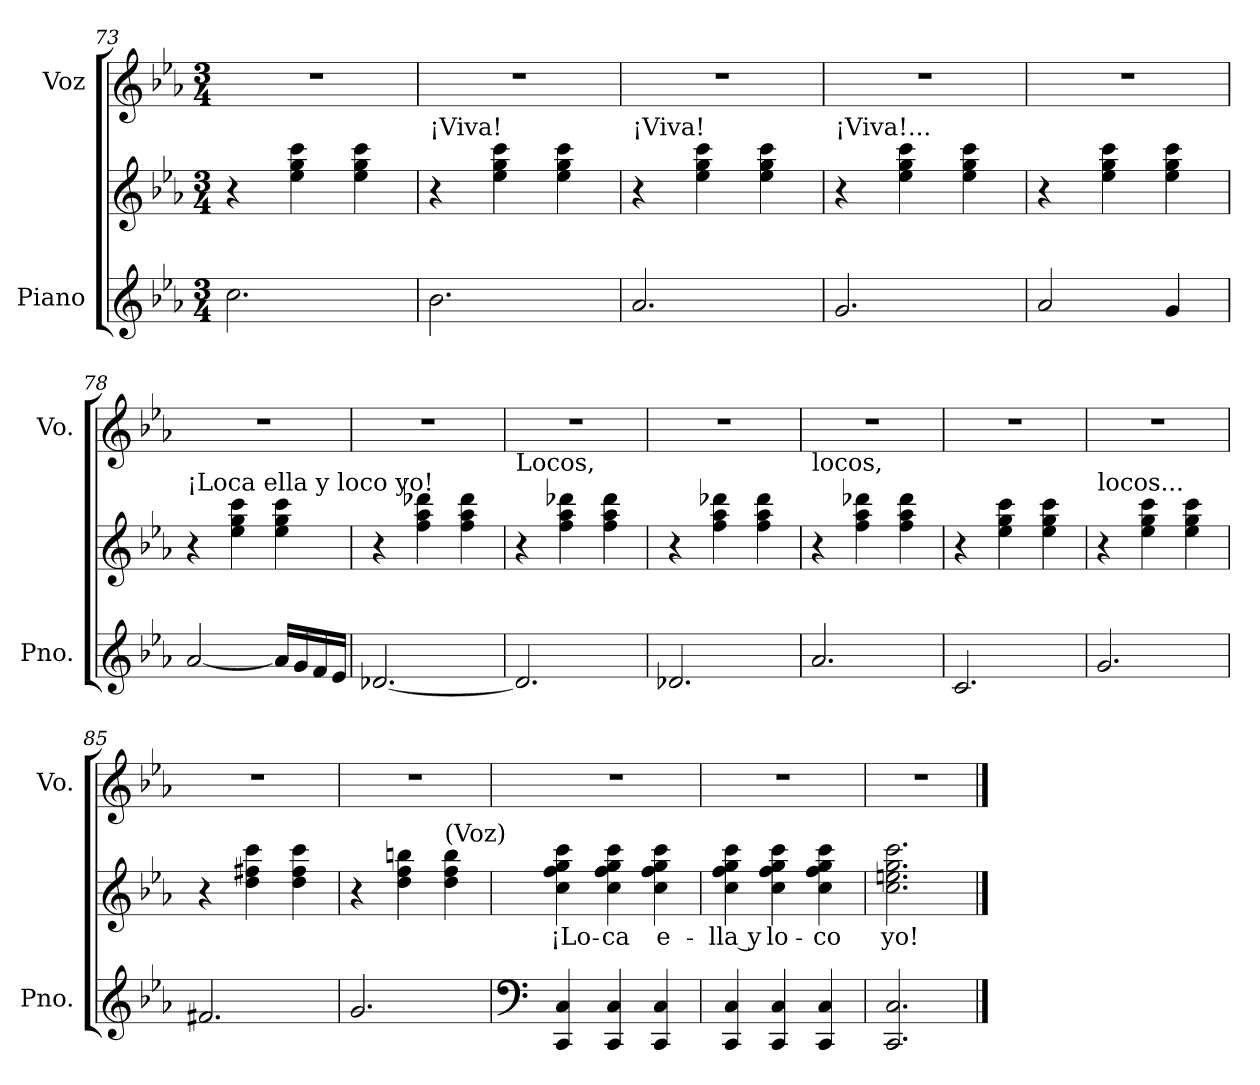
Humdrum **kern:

**kern	**kern	**text	**kern
*part2	*part2	*part2	*part1
*staff3	*staff2	*staff2	*staff1
*I"Piano	*	*	*I"Voz
*I'Pno.	*	*	*I'Vo.
*clefG2	*clefG2	*	*clefG2
*k[b-e-a-]	*k[b-e-a-]	*	*k[b-e-a-]
*M3/4	*M3/4	*	*M3/4
=73	=73	=73	=73
2.cc\	4r	.	2.r
.	4ee-\ 4gg\ 4ccc\	.	.
.	4ee-\ 4gg\ 4ccc\	.	.
=74	=74	=74	=74
!	!LO:TX:a:t=¡Viva!	!	!
2.b-\	4r	.	2.r
.	4ee-\ 4gg\ 4ccc\	.	.
.	4ee-\ 4gg\ 4ccc\	.	.
!!LO:LB:g=z
=75	=75	=75	=75
!	!LO:TX:a:t=¡Viva!	!	!
2.a-/	4r	.	2.r
.	4ee-\ 4gg\ 4ccc\	.	.
.	4ee-\ 4gg\ 4ccc\	.	.
=76	=76	=76	=76
!	!LO:TX:a:t=¡Viva!...	!	!
2.g/	4r	.	2.r
.	4ee-\ 4gg\ 4ccc\	.	.
.	4ee-\ 4gg\ 4ccc\	.	.
=77	=77	=77	=77
2a-/	4r	.	2.r
.	4ee-\ 4gg\ 4ccc\	.	.
4g/	4ee-\ 4gg\ 4ccc\	.	.
=78	=78	=78	=78
!	!LO:TX:a:t=¡Loca ella y loco yo!	!	!
[2a-/	4r	.	2.r
.	4ee-\ 4gg\ 4ccc\	.	.
16a-/LL]	4ee-\ 4gg\ 4ccc\	.	.
16g/	.	.	.
16f/	.	.	.
16e-/JJ	.	.	.
=79	=79	=79	=79
[2.d-X/	4r	.	2.r
.	4ff\ 4aa-\ 4ddd-X\	.	.
.	4ff\ 4aa-\ 4ddd-\	.	.
=80	=80	=80	=80
!	!LO:TX:a:t=Locos,	!	!
2.d-/]	4r	.	2.r
.	4ff\ 4aa-\ 4ddd-X\	.	.
.	4ff\ 4aa-\ 4ddd-\	.	.
=81	=81	=81	=81
2.d-X/	4r	.	2.r
.	4ff\ 4aa-\ 4ddd-X\	.	.
.	4ff\ 4aa-\ 4ddd-\	.	.
=82	=82	=82	=82
!	!LO:TX:a:t=locos,	!	!
2.a-/	4r	.	2.r
.	4ff\ 4aa-\ 4ddd-X\	.	.
.	4ff\ 4aa-\ 4ddd-\	.	.
=83	=83	=83	=83
2.c/	4r	.	2.r
.	4ee-\ 4gg\ 4ccc\	.	.
.	4ee-\ 4gg\ 4ccc\	.	.
=84	=84	=84	=84
!	!LO:TX:a:t=locos...	!	!
2.g/	4r	.	2.r
.	4ee-\ 4gg\ 4ccc\	.	.
.	4ee-\ 4gg\ 4ccc\	.	.
=85	=85	=85	=85
2.f#X/	4r	.	2.r
.	4dd\ 4ff#X\ 4ccc\	.	.
.	4dd\ 4ff#\ 4ccc\	.	.
=86	=86	=86	=86
2.g/	4r	.	2.r
.	4dd\ 4ff\ 4bbn\	.	.
!	!LO:TX:a:t=(Voz)	!	!
.	4dd\ 4ff\ 4bb\	.	.
!!LO:PB:g=z
=87	=87	=87	=87
*clefF4	*	*	*
!	!	!LO:LY:b	!
4CC/ 4C/	4cc\ 4ff\ 4gg\ 4ccc\	¡Lo-	2.r
!	!	!LO:LY:b	!
4CC/ 4C/	4cc\ 4ff\ 4gg\ 4ccc\	-ca	.
!	!	!LO:LY:b	!
4CC/ 4C/	4cc\ 4ff\ 4gg\ 4ccc\	e-	.
=88	=88	=88	=88
!	!	!LO:LY:b	!
4CC/ 4C/	4cc\ 4ff\ 4gg\ 4ccc\	lla y	2.r
!	!	!LO:LY:b	!
4CC/ 4C/	4cc\ 4ff\ 4gg\ 4ccc\	lo-	.
!	!	!LO:LY:b	!
4CC/ 4C/	4cc\ 4ff\ 4gg\ 4ccc\	-co	.
=89	=89	=89	=89
!	!	!LO:LY:b	!
2.CC/ 2.C/	2.cc\ 2.een\ 2.gg\ 2.ccc\	yo!	2.r
==	==	==	==
*-	*-	*-	*-
